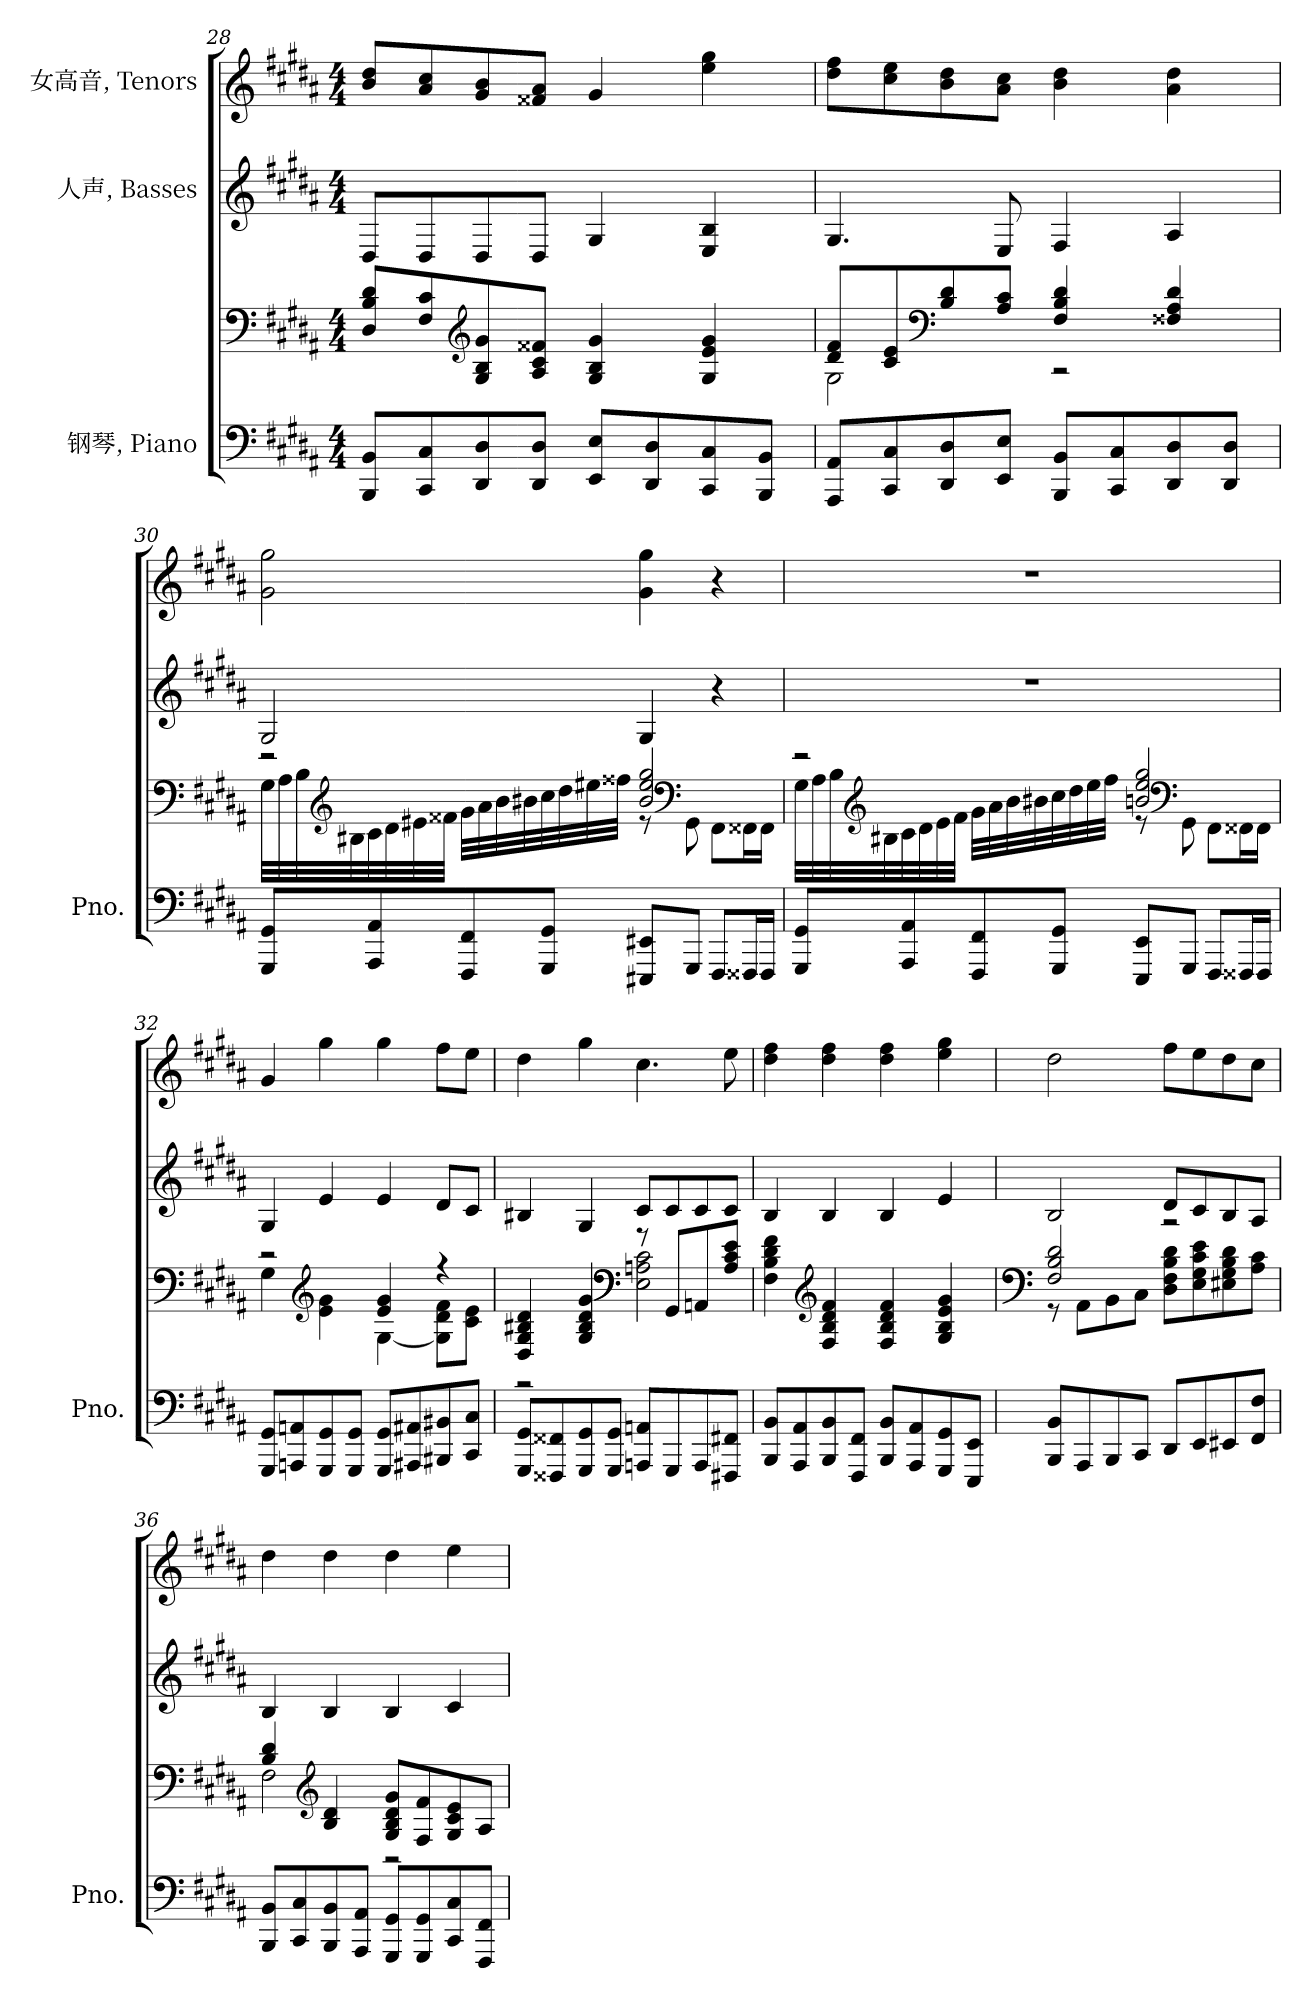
**kern	**kern	**kern	**kern
*part3	*part3	*part2	*part1
*staff4	*staff3	*staff2	*staff1
*I"钢琴, Piano	*	*I"人声, Basses	*I"女高音, Tenors
*I'Pno.	*	*	*
!!LO:LB:g=z
*clefF4	*clefF4	*clefG2	*clefG2
*k[f#c#g#d#a#]	*k[f#c#g#d#a#]	*k[f#c#g#d#a#]	*k[f#c#g#d#a#]
*M4/4	*M4/4	*M4/4	*M4/4
=28	=28	=28	=28
8BBB/ 8BB/L	8D#/ 8B/ 8d#/L	8D#/L	8b/ 8dd#/L
8CC#/ 8C#/	8F#/ 8c#/	8D#/	8a#/ 8cc#/
*	*clefG2	*	*
8DD#/ 8D#/	8G#/ 8B/ 8g#/	8D#/	8g#/ 8b/
8DD#/ 8D#/J	8A#/ 8c#/ 8f##X/J	8D#/J	8f##X/ 8a#/J
8EE/ 8E/L	4G#/ 4B/ 4g#/	4G#/	4g#/
8DD#/ 8D#/	.	.	.
8CC#/ 8C#/	4G#/ 4e/ 4g#/	4E/ 4B/	4ee\ 4gg#\
8BBB/ 8BB/J	.	.	.
=29	=29	=29	=29
*	*^	*	*
8AAA#/ 8AA#/L	8d#/ 8f#/L	2G#\	4.G#/	8dd#\ 8ff#\L
8CC#/ 8C#/	8c#/ 8e/	.	.	8cc#\ 8ee\
*	*clefF4	*	*	*
8DD#/ 8D#/	8B/ 8d#/	.	.	8b\ 8dd#\
8EE/ 8E/J	8A#/ 8c#/J	.	8E/	8a#\ 8cc#\J
8BBB/ 8BB/L	4F#/ 4B/ 4d#/	2r	4F#/	4b\ 4dd#\
8CC#/ 8C#/	.	.	.	.
8DD#/ 8D#/	4F##X/ 4A#/ 4d#/	.	4A#/	4a#\ 4dd#\
8DD#/ 8D#/J	.	.	.	.
!!LO:PB:g=z
=30	=30	=30	=30	=30
8GGG#/ 8GG#/L	2r	32G#\LLL	2G#/	2g#\ 2gg#\
.	.	32A#\	.	.
.	.	32B\	.	.
*	*clefG2	*	*	*
.	.	32B#X\	.	.
8AAA#/ 8AA#/	.	32c#\	.	.
.	.	32d#\	.	.
.	.	32e#X\	.	.
.	.	32f##X\JJJ	.	.
8FFF#/ 8FF#/	.	32g#\LLL	.	.
.	.	32a#\	.	.
.	.	32b\	.	.
.	.	32b#X\	.	.
8GGG#/ 8GG#/J	.	32cc#\	.	.
.	.	32dd#\	.	.
.	.	32ee#X\	.	.
.	.	32ff##X\JJJ	.	.
8EEE#X/ 8EE#X/L	2b#/ 2ee#/ 2gg#/	8r	4G#/	4g#\ 4gg#\
*	*clefF4	*	*	*
8GGG#/J	.	8GG#\	.	.
8FFF#/L	.	8FF#\L	4r	4r
16FFF##X/L	.	16FF##X\L	.	.
16FFF##/JJ	.	16FF##\JJ	.	.
!!LO:LB:g=z
=31	=31	=31	=31	=31
8GGG#/ 8GG#/L	2r	32G#\LLL	1r	1r
.	.	32A#\	.	.
.	.	32B\	.	.
*	*clefG2	*	*	*
.	.	32B#X\	.	.
8AAA#/ 8AA#/	.	32c#\	.	.
.	.	32d#\	.	.
.	.	32e\	.	.
.	.	32f#\JJJ	.	.
8FFF#/ 8FF#/	.	32g#\LLL	.	.
.	.	32a#\	.	.
.	.	32b\	.	.
.	.	32b#X\	.	.
8GGG#/ 8GG#/J	.	32cc#\	.	.
.	.	32dd#\	.	.
.	.	32ee\	.	.
.	.	32ff#\JJJ	.	.
8EEE/ 8EE/L	2bn/ 2ee/ 2gg#/	8r	.	.
*	*clefF4	*	*	*
8GGG#/J	.	8GG#\	.	.
8FFF#/L	.	8FF#\L	.	.
16FFF##X/L	.	16FF##X\L	.	.
16FFF##/JJ	.	16FF##\JJ	.	.
!!LO:LB:g=z
=32	=32	=32	=32	=32
8GGG#/ 8GG#/L	2r	4G#\	4G#/	4g#/
8AAAn/ 8AAn/	.	.	.	.
*	*clefG2	*	*	*
8GGG#/ 8GG#/	.	4e\ 4g#\	4e/	4gg#\
8GGG#/ 8GG#/J	.	.	.	.
8GGG#/ 8GG#/L	4e/ 4g#/	[4G#\	4e/	4gg#\
8AAA#X/ 8AA#X/	.	.	.	.
8BBB#X/ 8BB#X/	4r	8G#\] 8d#\ 8f#\L	8d#/L	8ff#\L
8CC#/ 8C#/J	.	8c#\ 8e\J	8c#/J	8ee\J
=33	=33	=33	=33	=33
8GGG#/ 8GG#/L	4D#/ 4G#/ 4B#X/ 4d#/	2r	4B#X/	4dd#\
8FFF##X/ 8FF##X/	.	.	.	.
8GGG#/ 8GG#/	4G#/ 4B#/ 4d#/ 4g#/	.	4G#/	4gg#\
8GGG#/ 8GG#/J	.	.	.	.
*	*clefF4	*	*	*
8AAAn/ 8AAn/L	8r	2E\ 2An\ 2c#\	8c#/L	4.cc#\
8GGG#/	8GG#/L	.	8c#/	.
8AAA/	8AAn/	.	8c#/	.
8FFF#X/ 8FF#X/J	8A/ 8c#/ 8e/J	.	8c#/J	8ee\
*	*v	*v	*	*
=34	=34	=34	=34
8BBB/ 8BB/L	4F#\ 4B\ 4d#\ 4f#\	4B/	4dd#\ 4ff#\
8AAA#/ 8AA#/	.	.	.
*	*clefG2	*	*
8BBB/ 8BB/	4F#/ 4B/ 4d#/ 4f#/	4B/	4dd#\ 4ff#\
8FFF#/ 8FF#/J	.	.	.
8BBB/ 8BB/L	4F#/ 4B/ 4d#/ 4f#/	4B/	4dd#\ 4ff#\
8AAA#/ 8AA#/	.	.	.
8GGG#/ 8GG#/	4G#/ 4B/ 4e/ 4g#/	4e/	4ee\ 4gg#\
8EEE/ 8EE/J	.	.	.
!!LO:PB:g=z
=35	=35	=35	=35
*	*clefF4	*	*
*	*^	*	*
8BBB/ 8BB/L	2F#/ 2B/ 2d#/	8r	2B/	2dd#\
8AAA#/	.	8AA#\L	.	.
8BBB/	.	8BB\	.	.
8CC#/J	.	8C#\J	.	.
8DD#/L	2r	8D#\ 8F#\ 8B\ 8d#\L	8d#/L	8ff#\L
8EE/	.	8E\ 8G#\ 8c#\ 8e\	8c#/	8ee\
8EE#X/	.	8E#X\ 8G#\ 8B\ 8d#\	8B/	8dd#\
8FF#/ 8F#/J	.	8A#\ 8c#\J	8A#/J	8cc#\J
=36	=36	=36	=36	=36
8BBB/ 8BB/L	4B/ 4d#/	2F#\	4B/	4dd#\
8CC#/ 8C#/	.	.	.	.
*	*clefG2	*	*	*
8BBB/ 8BB/	4B/ 4d#/	.	4B/	4dd#\
8AAA#/ 8AA#/J	.	.	.	.
8GGG#/ 8GG#/L	8G#/ 8B/ 8d#/ 8g#/L	2r	4B/	4dd#\
8GGG#/ 8GG#/	8F#/ 8f#/	.	.	.
8CC#/ 8C#/	8G#/ 8c#/ 8e/	.	4c#/	4ee\
8FFF#/ 8FF#/J	8A#/J	.	.	.
*	*v	*v	*	*
=	=	=	=
*-	*-	*-	*-
